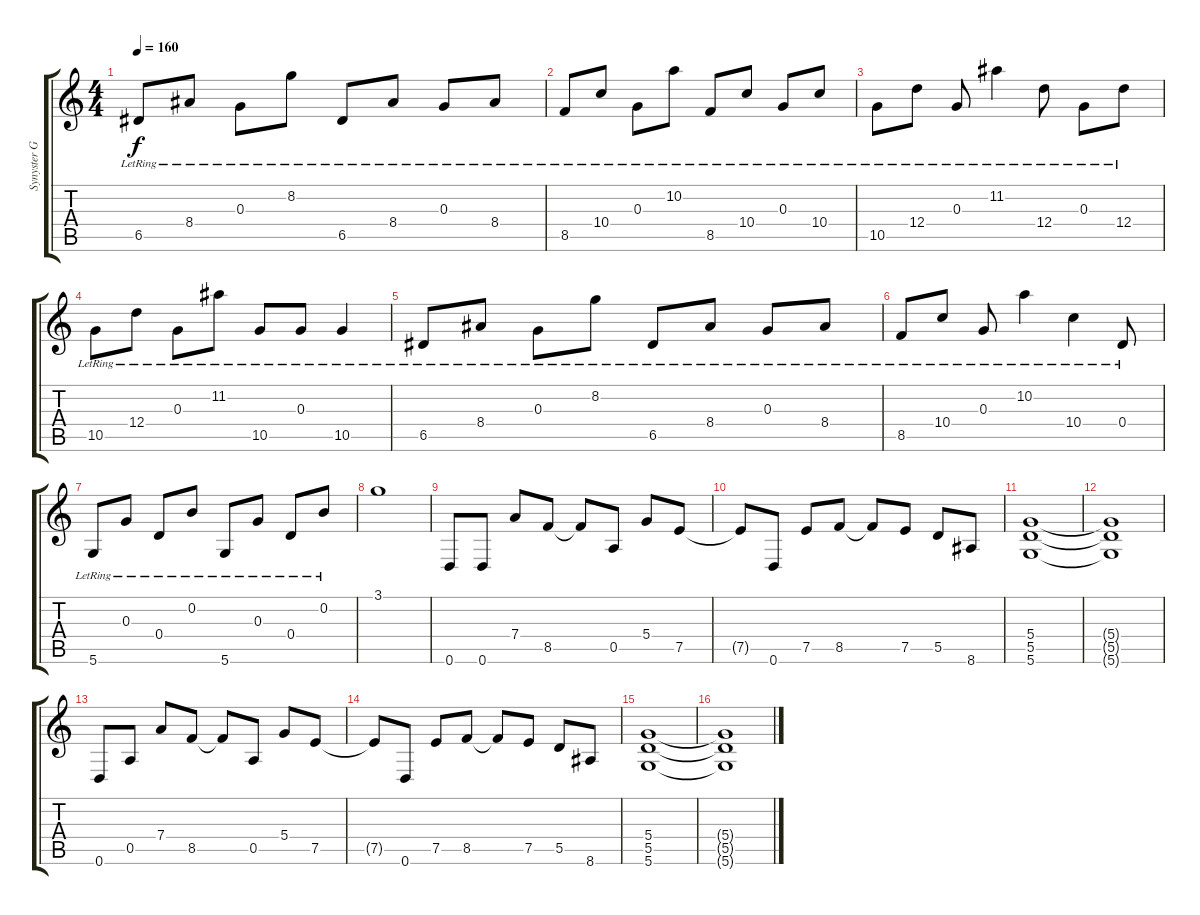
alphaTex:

\track ("Synyster Gates Lead Guitar" "Synyster G") {instrument distortionguitar}
\staff {score tabs}
\tuning (E4 B3 G3 D3 A2 D2) {hide}
\ts (4 4)
\tempo 160
\clef g2
\ks c
6.5{lr}.8{dy f} 8.4{lr}.8 0.3{lr}.8 8.2{lr}.8 6.5{lr}.8 8.4{lr}.8 0.3{lr}.8 8.4{lr}.8 |
8.5{lr}.8 10.4{lr}.8 0.3{lr}.8 10.2{lr}.8 8.5{lr}.8 10.4{lr}.8 0.3{lr}.8 10.4{lr}.8 |
10.5{lr}.8 12.4{lr}.8 0.3{lr}.8 11.2{lr}.4 12.4{lr}.8 0.3{lr}.8 12.4{lr}.8 |
10.5{lr}.8 12.4{lr}.8 0.3{lr}.8 11.2{lr}.8 10.5{lr}.8 0.3{lr}.8 10.5{lr}.4 |
6.5{lr}.8 8.4{lr}.8 0.3{lr}.8 8.2{lr}.8 6.5{lr}.8 8.4{lr}.8 0.3{lr}.8 8.4{lr}.8 |
8.5{lr}.8 10.4{lr}.8 0.3{lr}.8 10.2{lr}.4 10.4{lr}.4 0.4{lr}.8 |
5.6{lr}.8 0.3{lr}.8 0.4{lr}.8 0.2{lr}.8 5.6{lr}.8 0.3{lr}.8 0.4{lr}.8 0.2{lr}.8 |
3.1.1 |
0.6.8{volume 13 balance 8 instrument distortionguitar} 0.6.8 7.4.8 8.5.8 8.5{t}.8 0.5.8 5.4.8 7.5.8 |
7.5{t}.8 0.6.8 7.5.8 8.5.8 8.5{t}.8 7.5.8 5.5.8 8.6.8 |
(5.4 5.5 5.6).1 |
(5.4{t} 5.5{t} 5.6{t}).1 |
0.6.8 0.5.8 7.4.8 8.5.8 8.5{t}.8 0.5.8 5.4.8 7.5.8 |
7.5{t}.8 0.6.8 7.5.8 8.5.8 8.5{t}.8 7.5.8 5.5.8 8.6.8 |
(5.4 5.5 5.6).1 |
(5.4{t} 5.5{t} 5.6{t}).1
